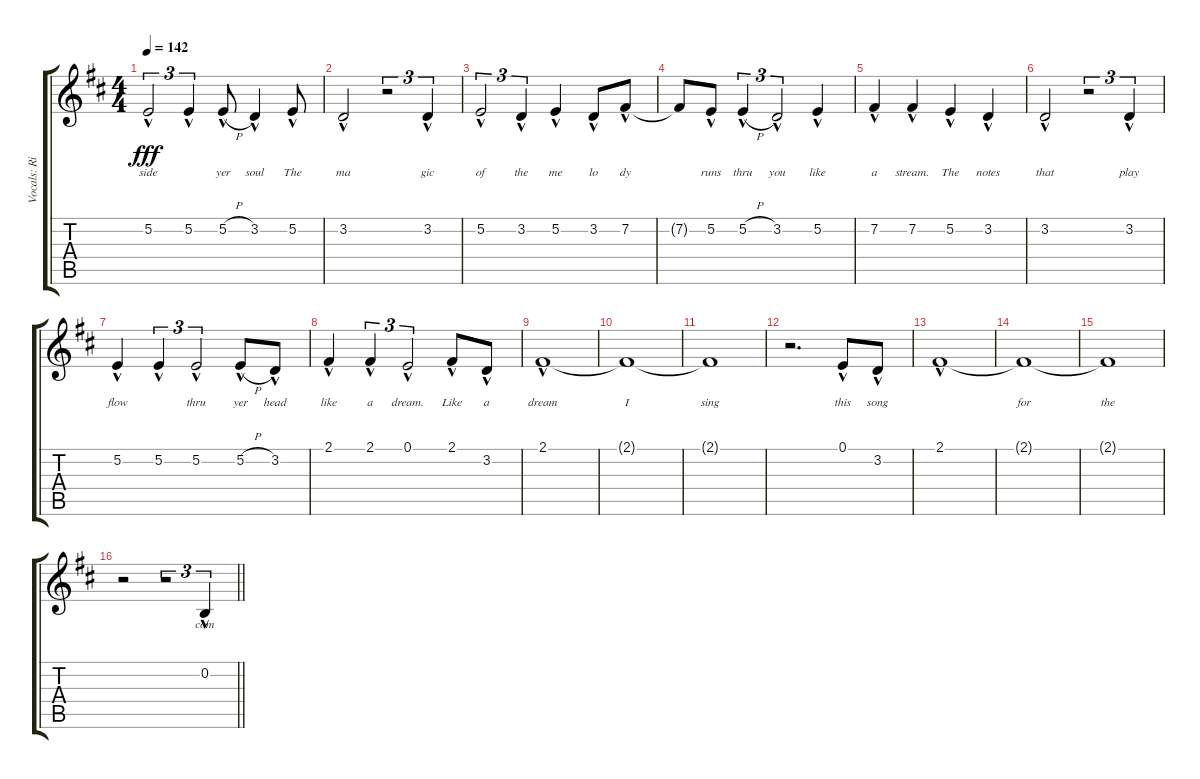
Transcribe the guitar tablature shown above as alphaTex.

\track ("Vocals: Rik" "Vocals: Ri") {instrument lead2sawtooth}
\staff {score tabs}
\tuning (E4 B3 G3 D3 A2 E2) {hide}
\ts (4 4)
\tempo 142
\clef g2
\ks d
5.2{hac}.2{tu (3 2) lyrics (0 "side") lyrics (1 "") lyrics (2 "") lyrics (3 "") lyrics (4 "") dy fff} 5.2{hac}.4{tu (3 2) lyrics (0 "") lyrics (1 "") lyrics (2 "") lyrics (3 "") lyrics (4 "")} 5.2{h hac}.8{lyrics (0 "yer") lyrics (1 "") lyrics (2 "") lyrics (3 "") lyrics (4 "")} 3.2{hac}.4{lyrics (0 "soul") lyrics (1 "") lyrics (2 "") lyrics (3 "") lyrics (4 "")} 5.2{hac}.8{lyrics (0 "The") lyrics (1 "") lyrics (2 "") lyrics (3 "") lyrics (4 "")} |
3.2{hac}.2{lyrics (0 "ma") lyrics (1 "") lyrics (2 "") lyrics (3 "") lyrics (4 "")} r.2{tu (3 2)} 3.2{hac}.4{tu (3 2) lyrics (0 "gic") lyrics (1 "") lyrics (2 "") lyrics (3 "") lyrics (4 "")} |
5.2{hac}.2{tu (3 2) lyrics (0 "of") lyrics (1 "") lyrics (2 "") lyrics (3 "") lyrics (4 "")} 3.2{hac}.4{tu (3 2) lyrics (0 "the") lyrics (1 "") lyrics (2 "") lyrics (3 "") lyrics (4 "")} 5.2{hac}.4{lyrics (0 "me") lyrics (1 "") lyrics (2 "") lyrics (3 "") lyrics (4 "")} 3.2{hac}.8{lyrics (0 "lo") lyrics (1 "") lyrics (2 "") lyrics (3 "") lyrics (4 "")} 7.2{hac}.8{lyrics (0 "dy") lyrics (1 "") lyrics (2 "") lyrics (3 "") lyrics (4 "")} |
7.2{t}.8{lyrics (0 "") lyrics (1 "") lyrics (2 "") lyrics (3 "") lyrics (4 "")} 5.2{hac}.8{lyrics (0 "runs") lyrics (1 "") lyrics (2 "") lyrics (3 "") lyrics (4 "")} 5.2{h hac}.4{tu (3 2) lyrics (0 "thru") lyrics (1 "") lyrics (2 "") lyrics (3 "") lyrics (4 "")} 3.2{hac}.2{tu (3 2) lyrics (0 "you") lyrics (1 "") lyrics (2 "") lyrics (3 "") lyrics (4 "")} 5.2{hac}.4{lyrics (0 "like") lyrics (1 "") lyrics (2 "") lyrics (3 "") lyrics (4 "")} |
7.2{hac}.4{lyrics (0 "a") lyrics (1 "") lyrics (2 "") lyrics (3 "") lyrics (4 "")} 7.2{hac}.4{lyrics (0 "stream.") lyrics (1 "") lyrics (2 "") lyrics (3 "") lyrics (4 "")} 5.2{hac}.4{lyrics (0 "The") lyrics (1 "") lyrics (2 "") lyrics (3 "") lyrics (4 "")} 3.2{hac}.4{lyrics (0 "notes") lyrics (1 "") lyrics (2 "") lyrics (3 "") lyrics (4 "")} |
3.2{hac}.2{lyrics (0 "that") lyrics (1 "") lyrics (2 "") lyrics (3 "") lyrics (4 "")} r.2{tu (3 2)} 3.2{hac}.4{tu (3 2) lyrics (0 "play") lyrics (1 "") lyrics (2 "") lyrics (3 "") lyrics (4 "")} |
5.2{hac}.4{lyrics (0 "flow") lyrics (1 "") lyrics (2 "") lyrics (3 "") lyrics (4 "")} 5.2{hac}.4{tu (3 2) lyrics (0 "") lyrics (1 "") lyrics (2 "") lyrics (3 "") lyrics (4 "")} 5.2{hac}.2{tu (3 2) lyrics (0 "thru") lyrics (1 "") lyrics (2 "") lyrics (3 "") lyrics (4 "")} 5.2{h hac}.8{lyrics (0 "yer") lyrics (1 "") lyrics (2 "") lyrics (3 "") lyrics (4 "")} 3.2{hac}.8{lyrics (0 "head") lyrics (1 "") lyrics (2 "") lyrics (3 "") lyrics (4 "")} |
2.1{hac}.4{lyrics (0 "like") lyrics (1 "") lyrics (2 "") lyrics (3 "") lyrics (4 "")} 2.1{hac}.4{tu (3 2) lyrics (0 "a") lyrics (1 "") lyrics (2 "") lyrics (3 "") lyrics (4 "")} 0.1{hac}.2{tu (3 2) lyrics (0 "dream.") lyrics (1 "") lyrics (2 "") lyrics (3 "") lyrics (4 "")} 2.1{hac}.8{lyrics (0 "Like") lyrics (1 "") lyrics (2 "") lyrics (3 "") lyrics (4 "")} 3.2{hac}.8{lyrics (0 "a") lyrics (1 "") lyrics (2 "") lyrics (3 "") lyrics (4 "")} |
2.1{hac}.1{lyrics (0 "dream") lyrics (1 "") lyrics (2 "") lyrics (3 "") lyrics (4 "")} |
2.1{t}.1{lyrics (0 "I") lyrics (1 "") lyrics (2 "") lyrics (3 "") lyrics (4 "")} |
2.1{t}.1{lyrics (0 "sing") lyrics (1 "") lyrics (2 "") lyrics (3 "") lyrics (4 "")} |
r.2{d} 0.1{hac}.8{lyrics (0 "this") lyrics (1 "") lyrics (2 "") lyrics (3 "") lyrics (4 "")} 3.2{hac}.8{lyrics (0 "song") lyrics (1 "") lyrics (2 "") lyrics (3 "") lyrics (4 "")} |
2.1{hac}.1{lyrics (0 "") lyrics (1 "") lyrics (2 "") lyrics (3 "") lyrics (4 "")} |
2.1{t}.1{lyrics (0 "for") lyrics (1 "") lyrics (2 "") lyrics (3 "") lyrics (4 "")} |
2.1{t}.1{lyrics (0 "the") lyrics (1 "") lyrics (2 "") lyrics (3 "") lyrics (4 "")} |
\barLineRight lightlight
r.2 r.2{tu (3 2)} 0.2{hac}.4{tu (3 2) lyrics (0 "com") lyrics (1 "") lyrics (2 "") lyrics (3 "") lyrics (4 "")}
